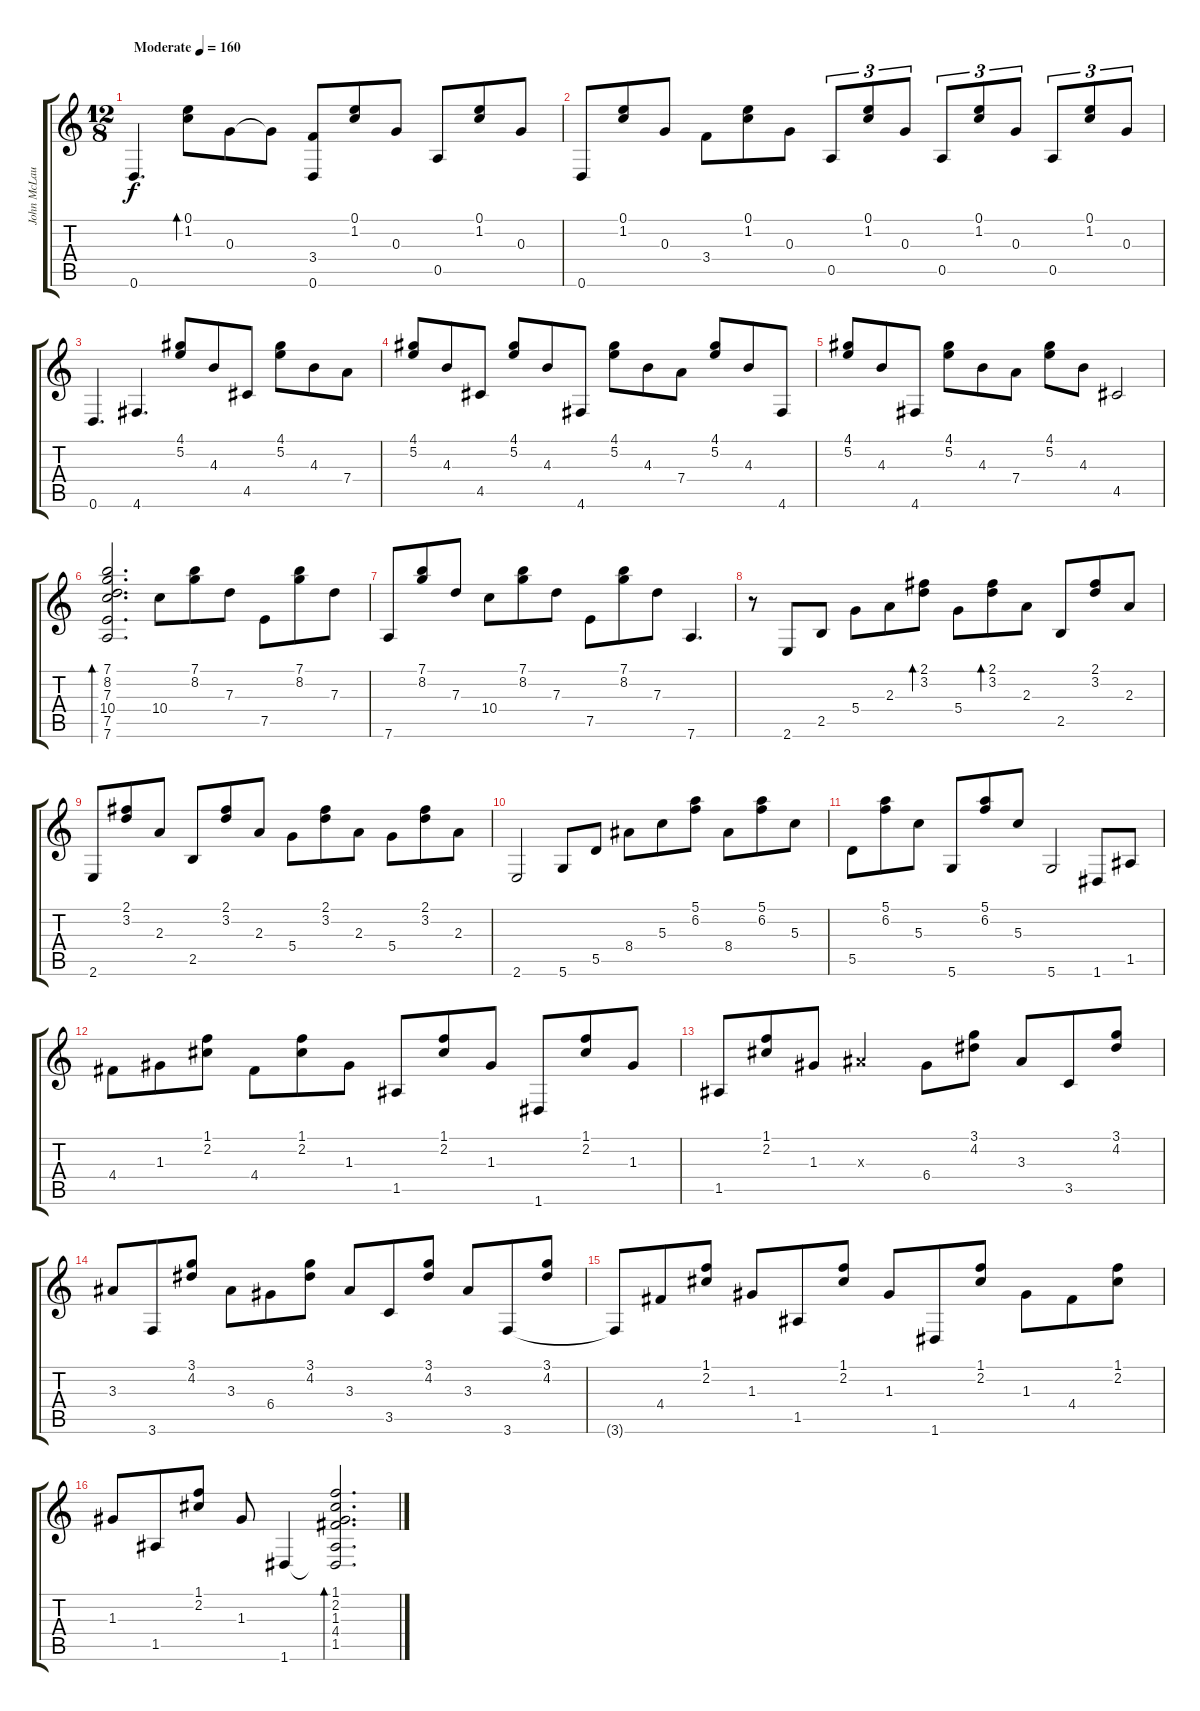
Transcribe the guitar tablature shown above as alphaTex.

\track ("John McLaughlin" "John McLau") {instrument acousticguitarnylon}
\staff {score tabs}
\tuning (E4 B3 G3 D3 A2 D2) {hide}
\ts (12 8)
\tempo (160 "Moderate")
\clef g2
\ks c
0.6.4{d dy f instrument acousticguitarnylon} (0.1 1.2).8{bd 60} 0.3.8 0.3{t}.8 (3.4 0.6).8 (0.1 1.2).8 0.3.8 0.5.8 (0.1 1.2).8 0.3.8 |
0.6.8 (0.1 1.2).8 0.3.8 3.4.8 (0.1 1.2).8 0.3.8 0.5.8{tu (3 2)} (0.1 1.2).8{tu (3 2)} 0.3.8{tu (3 2)} 0.5.8{tu (3 2)} (0.1 1.2).8{tu (3 2)} 0.3.8{tu (3 2)} 0.5.8{tu (3 2)} (0.1 1.2).8{tu (3 2)} 0.3.8{tu (3 2)} |
0.6.4{d} 4.6.4{d} (4.1 5.2).8 4.3.8 4.5.8 (4.1 5.2).8 4.3.8 7.4.8 |
(4.1 5.2).8 4.3.8 4.5.8 (4.1 5.2).8 4.3.8 4.6.8 (4.1 5.2).8 4.3.8 7.4.8 (4.1 5.2).8 4.3.8 4.6.8 |
(4.1 5.2).8 4.3.8 4.6.8 (4.1 5.2).8 4.3.8 7.4.8 (4.1 5.2).8 4.3.8 4.5.2 |
(7.1 8.2 7.3 10.4 7.5 7.6).2{d bd 240} 10.4.8 (7.1 8.2).8 7.3.8 7.5.8 (7.1 8.2).8 7.3.8 |
7.6.8 (7.1 8.2).8 7.3.8 10.4.8 (7.1 8.2).8 7.3.8 7.5.8 (7.1 8.2).8 7.3.8 7.6.4{d} |
r.8 2.6.8 2.5.8 5.4.8 2.3.8 (2.1 3.2).8{bd 60} 5.4.8 (2.1 3.2).8{bd 60} 2.3.8 2.5.8 (2.1 3.2).8 2.3.8 |
2.6.8 (2.1 3.2).8 2.3.8 2.5.8 (2.1 3.2).8 2.3.8 5.4.8 (2.1 3.2).8 2.3.8 5.4.8 (2.1 3.2).8 2.3.8 |
2.6.2 5.6.8 5.5.8 8.4.8 5.3.8 (5.1 6.2).8 8.4.8 (5.1 6.2).8 5.3.8 |
5.5.8 (5.1 6.2).8 5.3.8 5.6.8 (5.1 6.2).8 5.3.8 5.6.2 1.6.8 1.5.8 |
4.4.8 1.3.8 (1.1 2.2).8 4.4.8 (1.1 2.2).8 1.3.8 1.5.8 (1.1 2.2).8 1.3.8 1.6.8 (1.1 2.2).8 1.3.8 |
1.5.8 (1.1 2.2).8 1.3.8 3.3{x}.2 6.4.8 (3.1 4.2).8 3.3.8 3.5.8 (3.1 4.2).8 |
3.3.8 3.6.8 (3.1 4.2).8 3.3.8 6.4.8 (3.1 4.2).8 3.3.8 3.5.8 (3.1 4.2).8 3.3.8 3.6.8 (3.1 4.2).8 |
3.6{t}.8 4.4.8 (1.1 2.2).8 1.3.8 1.5.8 (1.1 2.2).8 1.3.8 1.6.8 (1.1 2.2).8 1.3.8 4.4.8 (1.1 2.2).8 |
1.3.8 1.5.8 (1.1 2.2).8 1.3.8 1.6.4 (1.1 2.2 1.3 4.4 1.5 1.6{t}).2{d bd 480}
